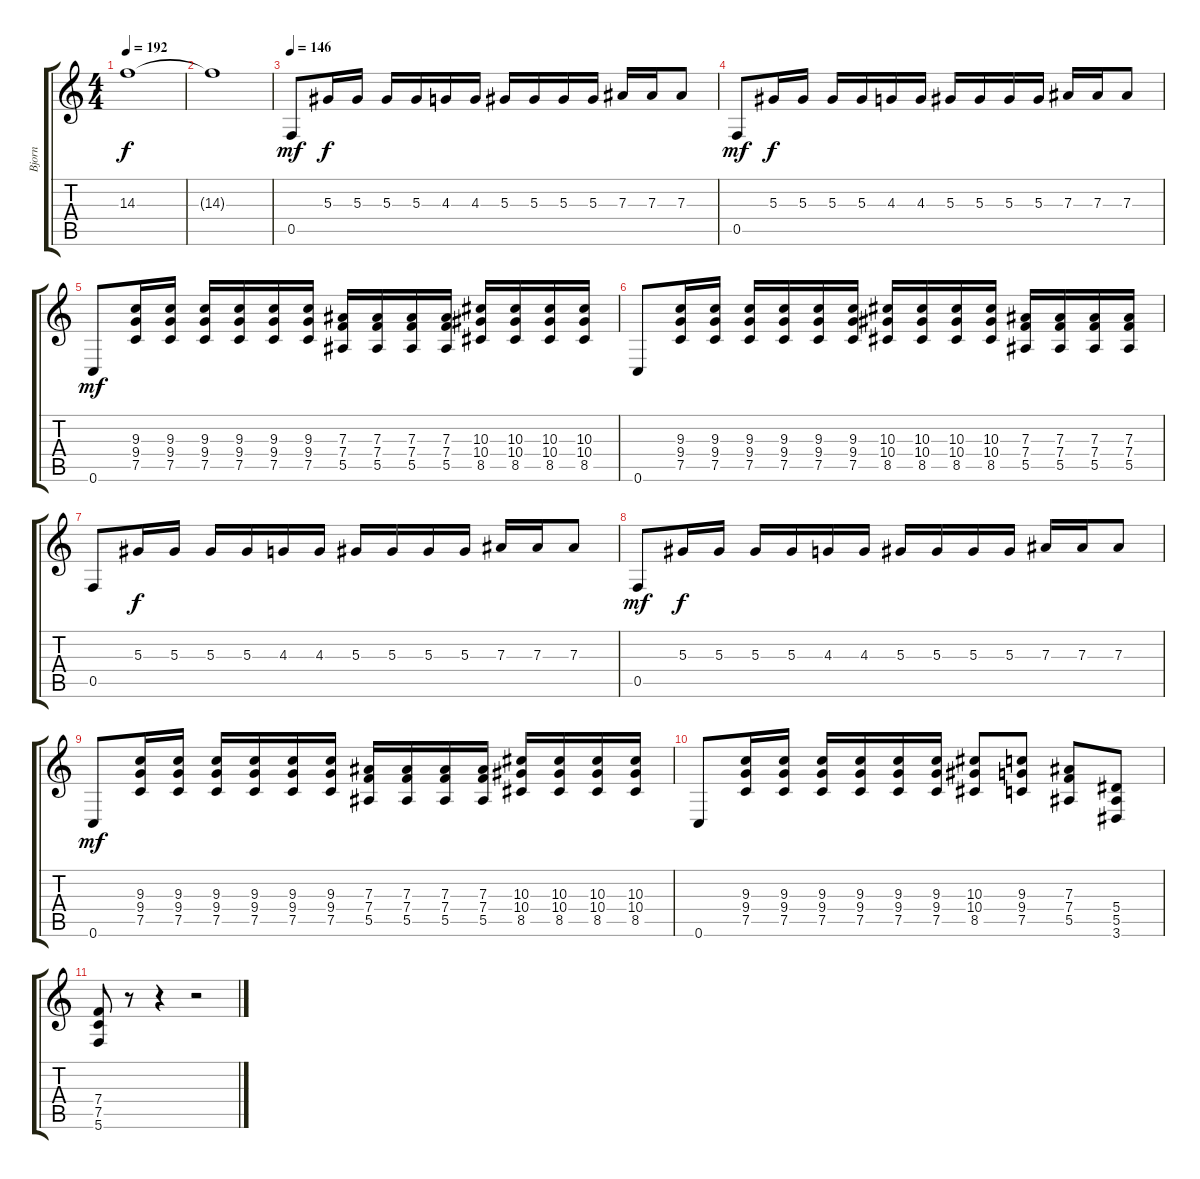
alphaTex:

\track ("Bjorn" "Bjorn") {instrument distortionguitar}
\staff {score tabs}
\tuning (C4 G3 Eb3 Bb2 F2 C2) {hide}
\ts (4 4)
\tempo 192
\clef g2
\ks c
14.3.1{dy f} |
14.3{t}.1 |
\tempo 146
0.5.8{dy mf} 5.3.16{dy f} 5.3.16 5.3.16 5.3.16 4.3.16 4.3.16 5.3.16 5.3.16 5.3.16 5.3.16 7.3.16 7.3.16 7.3.8 |
0.5.8{dy mf} 5.3.16{dy f} 5.3.16 5.3.16 5.3.16 4.3.16 4.3.16 5.3.16 5.3.16 5.3.16 5.3.16 7.3.16 7.3.16 7.3.8 |
0.6.8{dy mf} (9.3 9.4 7.5).16 (9.3 9.4 7.5).16 (9.3 9.4 7.5).16 (9.3 9.4 7.5).16 (9.3 9.4 7.5).16 (9.3 9.4 7.5).16 (7.3 7.4 5.5).16 (7.3 7.4 5.5).16 (7.3 7.4 5.5).16 (7.3 7.4 5.5).16 (10.3 10.4 8.5).16 (10.3 10.4 8.5).16 (10.3 10.4 8.5).16 (10.3 10.4 8.5).16 |
0.6.8 (9.3 9.4 7.5).16 (9.3 9.4 7.5).16 (9.3 9.4 7.5).16 (9.3 9.4 7.5).16 (9.3 9.4 7.5).16 (9.3 9.4 7.5).16 (10.3 10.4 8.5).16 (10.3 10.4 8.5).16 (10.3 10.4 8.5).16 (10.3 10.4 8.5).16 (7.3 7.4 5.5).16 (7.3 7.4 5.5).16 (7.3 7.4 5.5).16 (7.3 7.4 5.5).16 |
0.5.8 5.3.16{dy f} 5.3.16 5.3.16 5.3.16 4.3.16 4.3.16 5.3.16 5.3.16 5.3.16 5.3.16 7.3.16 7.3.16 7.3.8 |
0.5.8{dy mf} 5.3.16{dy f} 5.3.16 5.3.16 5.3.16 4.3.16 4.3.16 5.3.16 5.3.16 5.3.16 5.3.16 7.3.16 7.3.16 7.3.8 |
0.6.8{dy mf} (9.3 9.4 7.5).16 (9.3 9.4 7.5).16 (9.3 9.4 7.5).16 (9.3 9.4 7.5).16 (9.3 9.4 7.5).16 (9.3 9.4 7.5).16 (7.3 7.4 5.5).16 (7.3 7.4 5.5).16 (7.3 7.4 5.5).16 (7.3 7.4 5.5).16 (10.3 10.4 8.5).16 (10.3 10.4 8.5).16 (10.3 10.4 8.5).16 (10.3 10.4 8.5).16 |
0.6.8 (9.3 9.4 7.5).16 (9.3 9.4 7.5).16 (9.3 9.4 7.5).16 (9.3 9.4 7.5).16 (9.3 9.4 7.5).16 (9.3 9.4 7.5).16 (10.3 10.4 8.5).8 (9.3 9.4 7.5).8 (7.3 7.4 5.5).8 (5.4 5.5 3.6).8 |
(7.4 7.5 5.6).8 r.8 r.4 r.2
